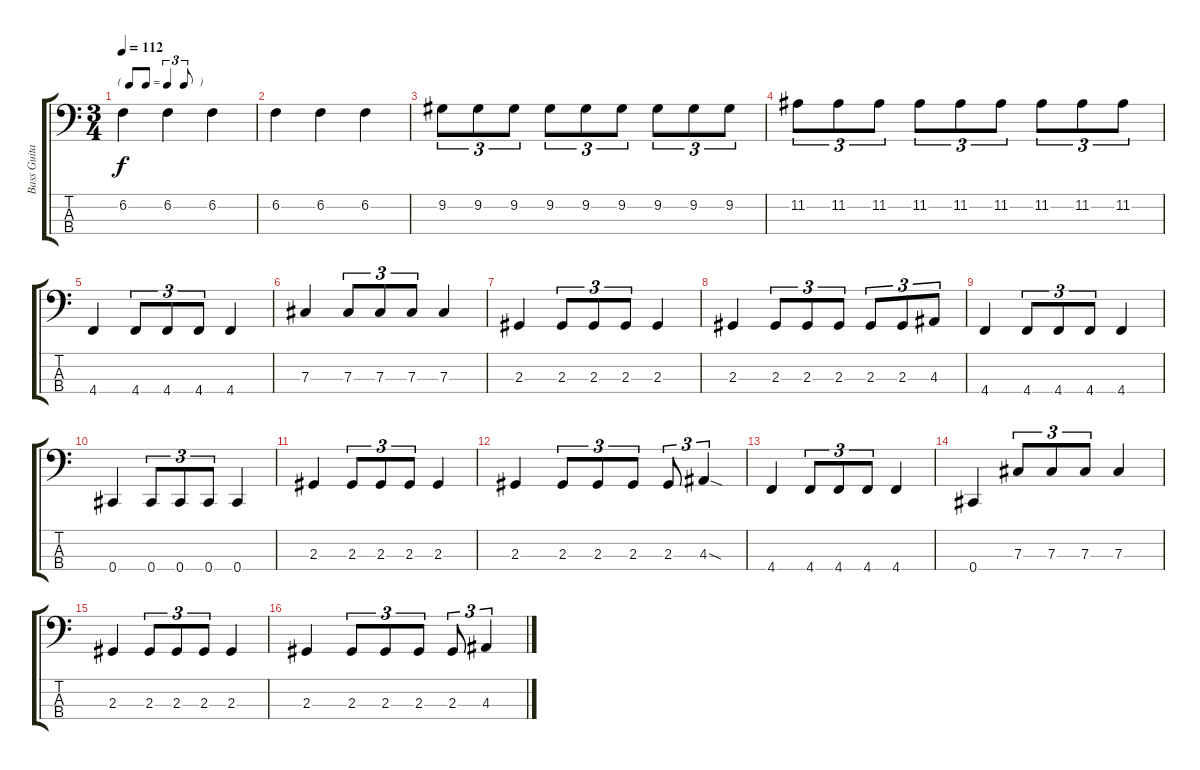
\track ("Bass Guitar" "Bass Guita") {instrument acousticbass}
\staff {score tabs}
\tuning (E2 B1 Gb1 Db1) {hide}
\ts (3 4)
\tf triplet8th
\tempo 112
\clef f4
\ks c
6.2.4{dy f} 6.2.4 6.2.4 |
6.2.4 6.2.4 6.2.4 |
9.2.8{tu (3 2)} 9.2.8{tu (3 2)} 9.2.8{tu (3 2)} 9.2.8{tu (3 2)} 9.2.8{tu (3 2)} 9.2.8{tu (3 2)} 9.2.8{tu (3 2)} 9.2.8{tu (3 2)} 9.2.8{tu (3 2)} |
11.2.8{tu (3 2)} 11.2.8{tu (3 2)} 11.2.8{tu (3 2)} 11.2.8{tu (3 2)} 11.2.8{tu (3 2)} 11.2.8{tu (3 2)} 11.2.8{tu (3 2)} 11.2.8{tu (3 2)} 11.2.8{tu (3 2)} |
4.4.4 4.4.8{tu (3 2)} 4.4.8{tu (3 2)} 4.4.8{tu (3 2)} 4.4.4 |
7.3.4 7.3.8{tu (3 2)} 7.3.8{tu (3 2)} 7.3.8{tu (3 2)} 7.3.4 |
2.3.4 2.3.8{tu (3 2)} 2.3.8{tu (3 2)} 2.3.8{tu (3 2)} 2.3.4 |
2.3.4 2.3.8{tu (3 2)} 2.3.8{tu (3 2)} 2.3.8{tu (3 2)} 2.3.8{tu (3 2)} 2.3.8{tu (3 2)} 4.3.8{tu (3 2)} |
4.4.4 4.4.8{tu (3 2)} 4.4.8{tu (3 2)} 4.4.8{tu (3 2)} 4.4.4 |
0.4.4 0.4.8{tu (3 2)} 0.4.8{tu (3 2)} 0.4.8{tu (3 2)} 0.4.4 |
2.3.4 2.3.8{tu (3 2)} 2.3.8{tu (3 2)} 2.3.8{tu (3 2)} 2.3.4 |
2.3.4 2.3.8{tu (3 2)} 2.3.8{tu (3 2)} 2.3.8{tu (3 2)} 2.3.8{tu (3 2)} 4.3{sod}.4{tu (3 2)} |
4.4.4 4.4.8{tu (3 2)} 4.4.8{tu (3 2)} 4.4.8{tu (3 2)} 4.4.4 |
0.4.4 7.3.8{tu (3 2)} 7.3.8{tu (3 2)} 7.3.8{tu (3 2)} 7.3.4 |
2.3.4 2.3.8{tu (3 2)} 2.3.8{tu (3 2)} 2.3.8{tu (3 2)} 2.3.4 |
2.3.4 2.3.8{tu (3 2)} 2.3.8{tu (3 2)} 2.3.8{tu (3 2)} 2.3.8{tu (3 2)} 4.3.4{tu (3 2)}
